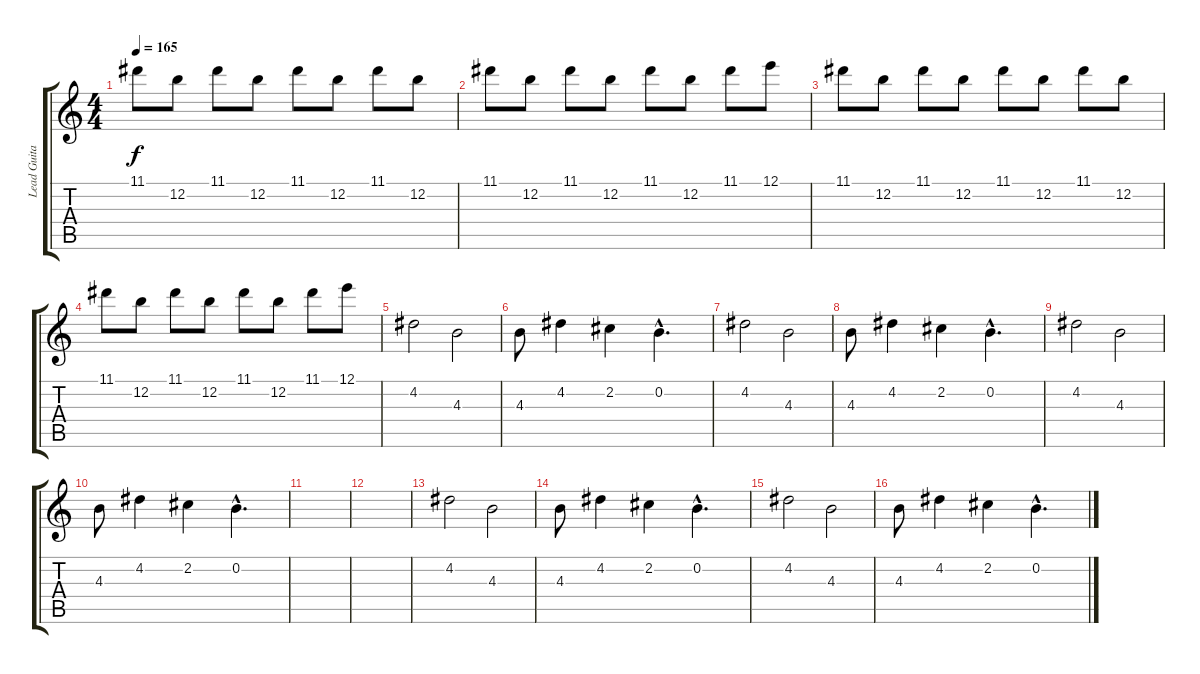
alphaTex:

\track ("Lead Guitar" "Lead Guita") {instrument distortionguitar}
\staff {score tabs}
\tuning (E4 B3 G3 D3 A2 E2) {hide}
\ts (4 4)
\tempo 165
\clef g2
\ks c
11.1.8{dy f} 12.2.8 11.1.8 12.2.8 11.1.8 12.2.8 11.1.8 12.2.8 |
11.1.8 12.2.8 11.1.8 12.2.8 11.1.8 12.2.8 11.1.8 12.1.8 |
11.1.8 12.2.8 11.1.8 12.2.8 11.1.8 12.2.8 11.1.8 12.2.8 |
11.1.8 12.2.8 11.1.8 12.2.8 11.1.8 12.2.8 11.1.8 12.1.8 |
4.2.2 4.3.2 |
4.3.8 4.2.4 2.2.4 0.2{hac}.4{d} |
4.2.2 4.3.2 |
4.3.8 4.2.4 2.2.4 0.2{hac}.4{d} |
4.2.2 4.3.2 |
4.3.8 4.2.4 2.2.4 0.2{hac}.4{d} |
|
|
4.2.2 4.3.2 |
4.3.8 4.2.4 2.2.4 0.2{hac}.4{d} |
4.2.2 4.3.2 |
4.3.8 4.2.4 2.2.4 0.2{hac}.4{d}
